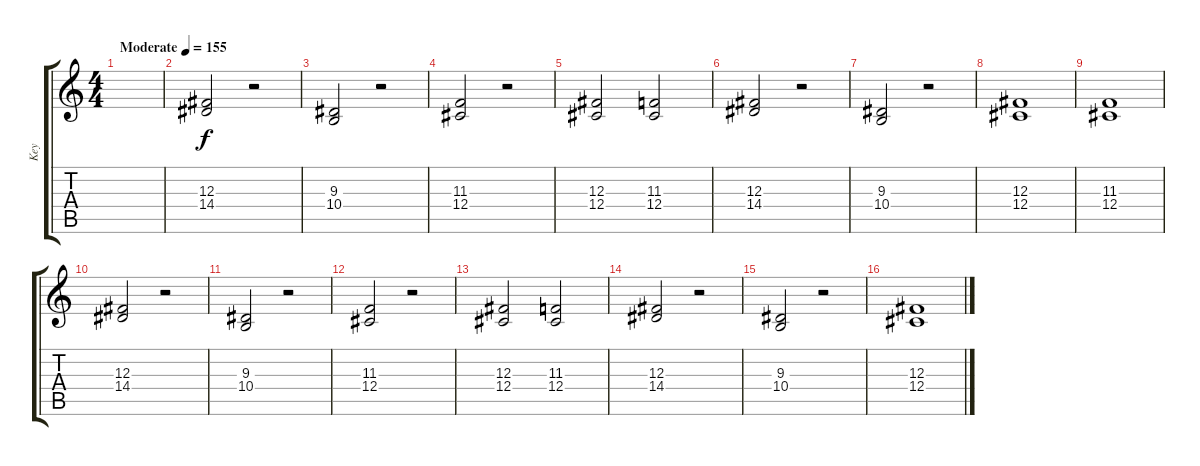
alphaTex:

\track ("Key" "Key") {instrument choiraahs}
\staff {score tabs}
\tuning (Eb4 Bb3 Gb3 Db3 Ab2 Eb2) {hide}
\ts (4 4)
\tempo (155 "Moderate")
\clef g2
\ks c
|
(12.3 14.4).2 r.2 |
(9.3 10.4).2 r.2 |
(11.3 12.4).2 r.2 |
(12.3 12.4).2 (11.3 12.4).2 |
(12.3 14.4).2 r.2 |
(9.3 10.4).2 r.2 |
(12.3 12.4).1 |
(11.3 12.4).1 |
(12.3 14.4).2 r.2 |
(9.3 10.4).2 r.2 |
(11.3 12.4).2 r.2 |
(12.3 12.4).2 (11.3 12.4).2 |
(12.3 14.4).2 r.2 |
(9.3 10.4).2 r.2 |
(12.3 12.4).1
